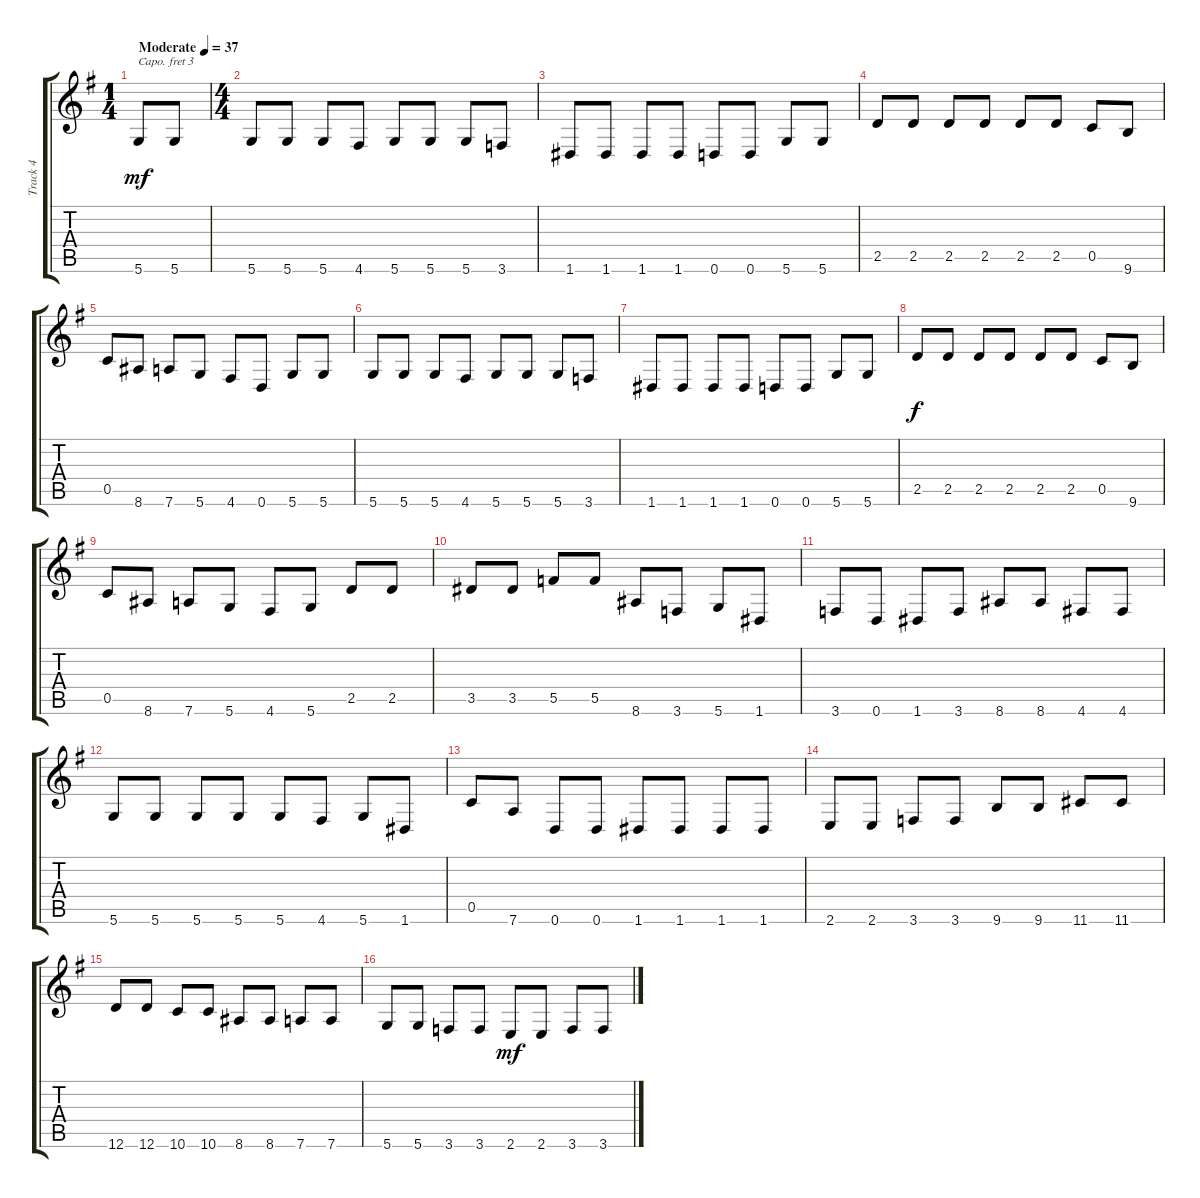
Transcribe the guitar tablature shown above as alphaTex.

\track ("Track 4" "Track 4") {instrument acousticguitarnylon}
\staff {score tabs}
\capo 3
\tuning (E4 B3 G3 D3 A2 B1) {hide}
\ts (1 4)
\tempo (37 "Moderate")
\clef g2
\ks eminor
5.6.8{dy mf instrument acousticguitarnylon} 5.6.8 |
\ts (4 4)
5.6.8 5.6.8 5.6.8 4.6.8 5.6.8 5.6.8 5.6.8 3.6.8 |
1.6.8 1.6.8 1.6.8 1.6.8 0.6.8 0.6.8 5.6.8 5.6.8 |
2.5.8 2.5.8 2.5.8 2.5.8 2.5.8 2.5.8 0.5.8 9.6.8 |
0.5.8 8.6.8 7.6.8 5.6.8 4.6.8 0.6.8 5.6.8 5.6.8 |
5.6.8 5.6.8 5.6.8 4.6.8 5.6.8 5.6.8 5.6.8 3.6.8 |
1.6.8 1.6.8 1.6.8 1.6.8 0.6.8 0.6.8 5.6.8 5.6.8 |
2.5.8{dy f} 2.5.8 2.5.8 2.5.8 2.5.8 2.5.8 0.5.8 9.6.8 |
0.5.8 8.6.8 7.6.8 5.6.8 4.6.8 5.6.8 2.5.8 2.5.8 |
3.5.8 3.5.8 5.5.8 5.5.8 8.6.8 3.6.8 5.6.8 1.6.8 |
3.6.8 0.6.8 1.6.8 3.6.8 8.6.8 8.6.8 4.6.8 4.6.8 |
5.6.8 5.6.8 5.6.8 5.6.8 5.6.8 4.6.8 5.6.8 1.6.8 |
0.5.8 7.6.8 0.6.8 0.6.8 1.6.8 1.6.8 1.6.8 1.6.8 |
2.6.8 2.6.8 3.6.8 3.6.8 9.6.8 9.6.8 11.6.8 11.6.8 |
12.6.8 12.6.8 10.6.8 10.6.8 8.6.8 8.6.8 7.6.8 7.6.8 |
5.6.8 5.6.8 3.6.8 3.6.8 2.6.8{dy mf} 2.6.8 3.6.8 3.6.8
